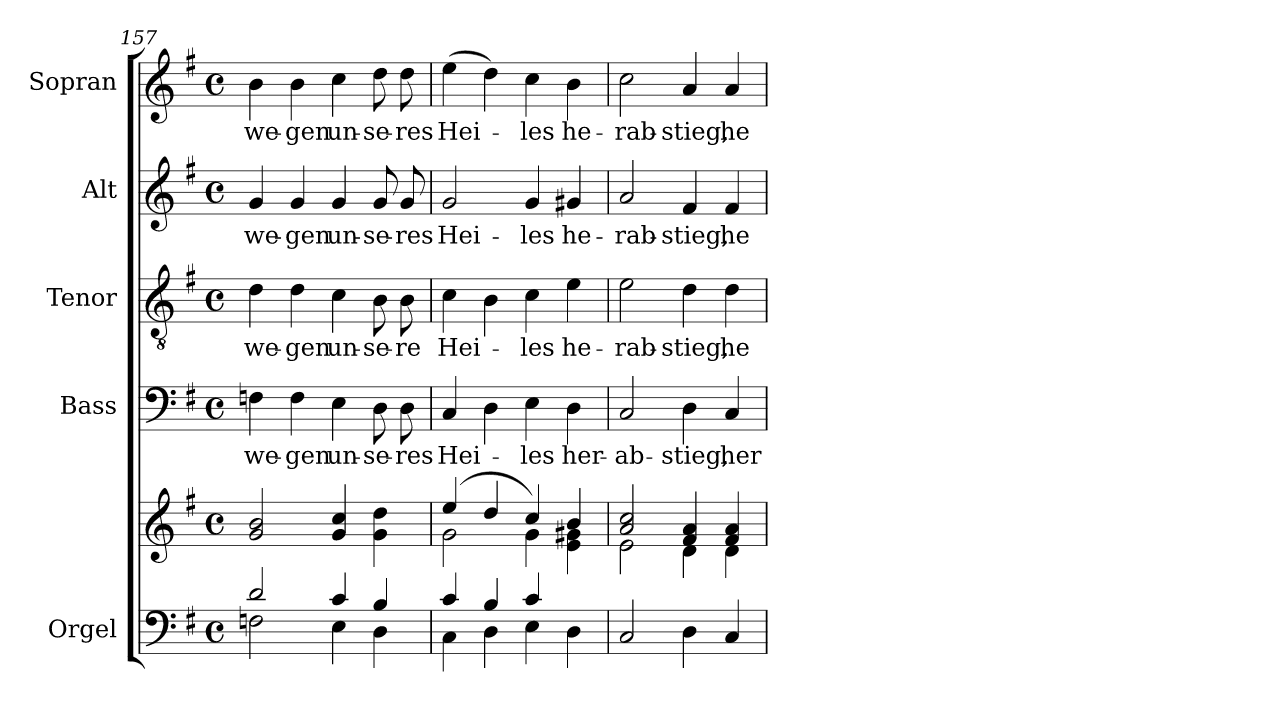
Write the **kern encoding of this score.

**kern	**kern	**kern	**text	**kern	**text	**kern	**text	**kern	**text
*part5	*part5	*part4	*part4	*part3	*part3	*part2	*part2	*part1	*part1
*staff6	*staff5	*staff4	*staff4	*staff3	*staff3	*staff2	*staff2	*staff1	*staff1
*I"Orgel	*	*I"Bass	*	*I"Tenor	*	*I"Alt	*	*I"Sopran	*
*I'Org.	*	*I'B.	*	*I'T.	*	*I'A.	*	*I'S.	*
*clefF4	*clefG2	*clefF4	*	*clefGv2	*	*clefG2	*	*clefG2	*
*k[f#]	*k[f#]	*k[f#]	*	*k[f#]	*	*k[f#]	*	*k[f#]	*
*G:	*G:	*G:	*	*G:	*	*G:	*	*G:	*
*M4/4	*M4/4	*M4/4	*	*M4/4	*	*M4/4	*	*M4/4	*
*met(c)	*met(c)	*met(c)	*	*met(c)	*	*met(c)	*	*met(c)	*
=157	=157	=157	=157	=157	=157	=157	=157	=157	=157
*^	*	*	*	*	*	*	*	*	*
2d/	2Fn\	2g/ 2b/	4Fn\	we-	4d\	we-	4g/	we-	4b\	we-
.	.	.	4F\	-gen	4d\	-gen	4g/	-gen	4b\	-gen
4c/	4E\	4g/ 4cc/	4E\	un-	4c\	un-	4g/	un-	4cc\	un-
4B/	4D\	4g\ 4dd\	8D\	-se-	8B\	-se-	8g/	-se-	8dd\	-se-
.	.	.	8D\	-res	8B\	-re	8g/	-res	8dd\	-res
!!LO:PB:g=z
=158	=158	=158	=158	=158	=158	=158	=158	=158	=158	=158
*	*	*^	*	*	*	*	*	*	*	*
4c/	4C\	(4ee/	2g\	4C/	Hei-	4c\	Hei-	2g/	Hei-	(4ee\	Hei-
4B/	4D\	4dd/	.	4D\	.	4B\	.	.	.	4dd\)	.
4c/	4E\	4cc/)	4g\	4E\	-les	4c\	-les	4g/	-les	4cc\	-les
4ryy	4D\	4b/	4e\ 4g#X\	4D\	her-	4e\	he-	4g#X/	he-	4b\	he-
*v	*v	*	*	*	*	*	*	*	*	*	*
=159	=159	=159	=159	=159	=159	=159	=159	=159	=159	=159
2C/	2a/ 2cc/	2e\	2C/	-ab-	2e\	-rab-	2a/	-rab-	2cc\	-rab-
4D\	4f#/ 4a/	4d\	4D\	-stieg,	4d\	-stieg,	4f#/	-stieg,	4a/	-stieg,
4C/	4f#/ 4a/	4d\	4C/	her-	4d\	he-	4f#/	he-	4a/	he-
*	*v	*v	*	*	*	*	*	*	*	*
=	=	=	=	=	=	=	=	=	=
*-	*-	*-	*-	*-	*-	*-	*-	*-	*-
